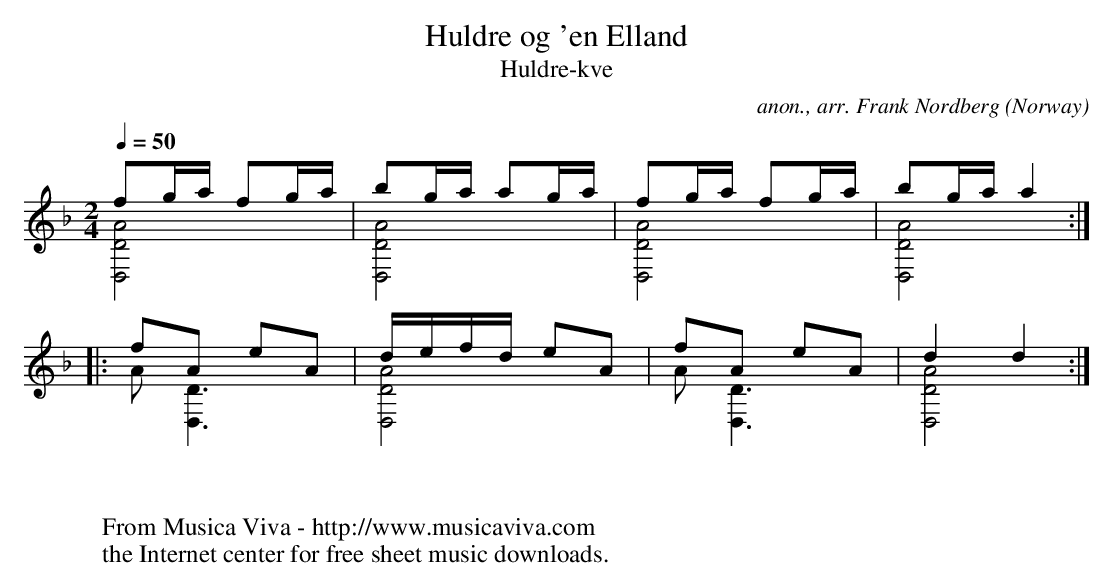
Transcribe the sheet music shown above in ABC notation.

X:1
T:Huldre og 'en Elland
T:Huldre-kve
C:anon., arr. Frank Nordberg
O:Norway
V:1 Program 1 25 up %Acoustic guitar
V:2 Program 1 25 merge down %Acoustic guitar
M:2/4
L:1/16
Q:1/4=50
K:Dm
V:1
f2ga f2ga|b2ga a2ga|f2ga f2ga|b2ga a4:|
V:2
[D,8D8A8]|[D,8D8A8]|[D,8D8A8]|[D,8D8A8]:|
V:1
|:f2A2 e2A2|defd e2A2|f2A2 e2A2|d4 d4:|
V:2
|:A2[D,6D6]|[D,8D8A8]|A2[D,6D6]|[D,8D8A8]:|
W:
W:
W:  From Musica Viva - http://www.musicaviva.com
W:  the Internet center for free sheet music downloads.
